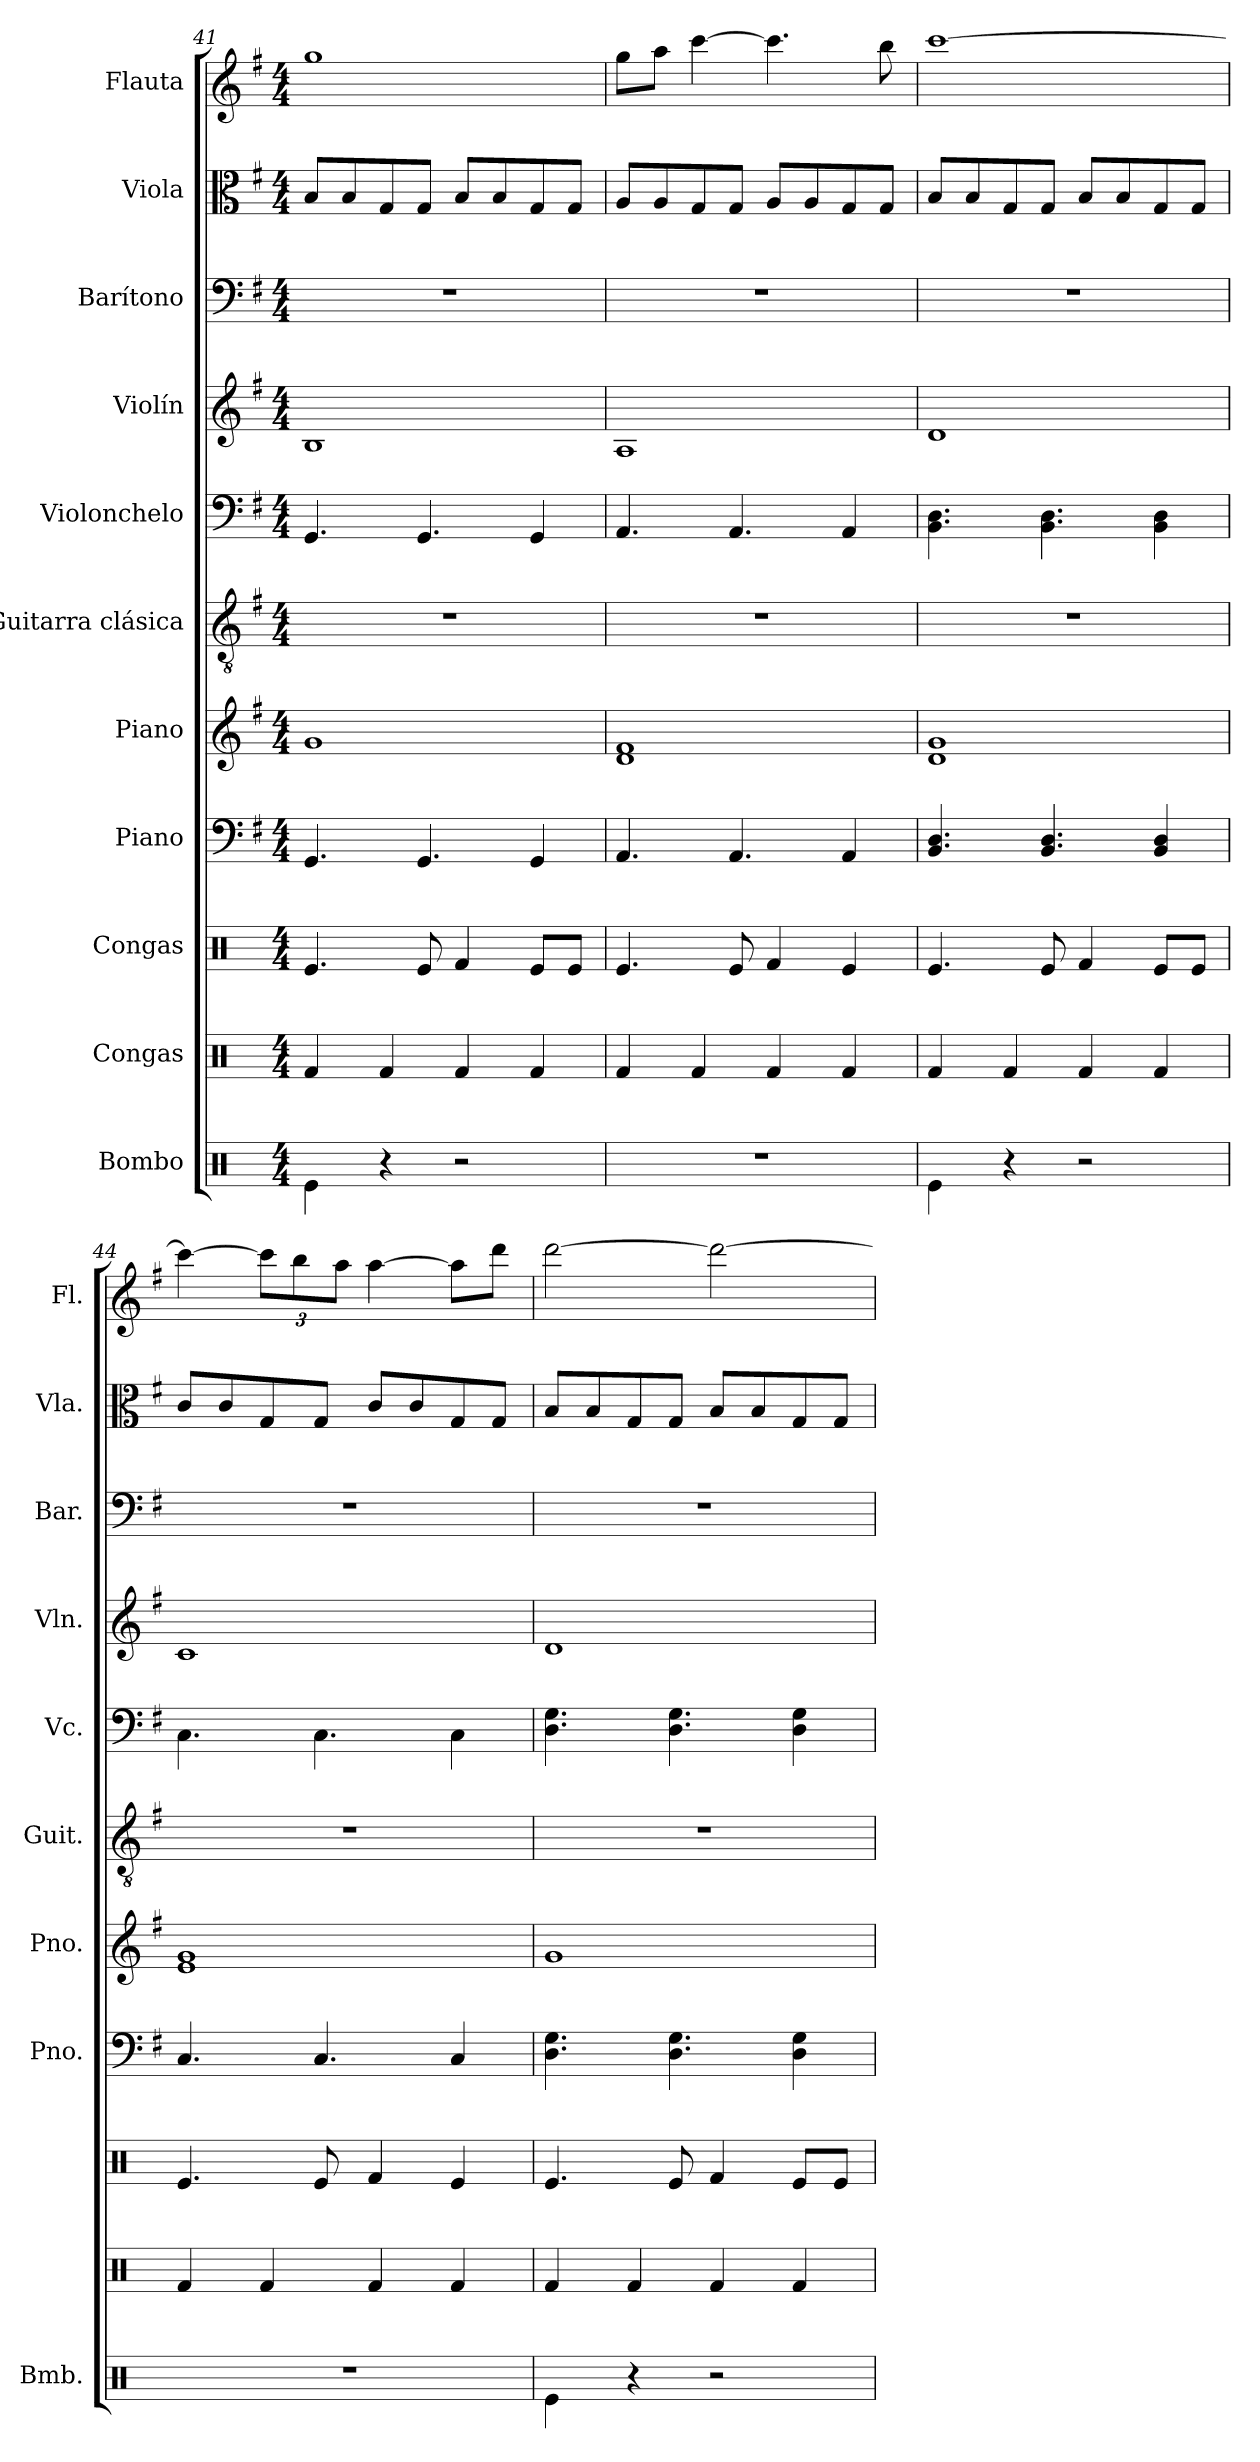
**kern	**kern	**kern	**kern	**kern	**kern	**kern	**kern	**kern	**kern	**kern
*part11	*part10	*part9	*part8	*part7	*part6	*part5	*part4	*part3	*part2	*part1
*staff11	*staff10	*staff9	*staff8	*staff7	*staff6	*staff5	*staff4	*staff3	*staff2	*staff1
*I"Bombo	*I"Congas	*I"Congas	*I"Piano	*I"Piano	*I"Guitarra clásica	*I"Violonchelo	*I"Violín	*I"Barítono	*I"Viola	*I"Flauta
*I'Bmb.	*	*	*I'Pno.	*I'Pno.	*I'Guit.	*I'Vc.	*I'Vln.	*I'Bar.	*I'Vla.	*I'Fl.
!!LO:PB:g=z
*clefX	*clefX	*clefX	*clefF4	*clefG2	*clefGv2	*clefF4	*clefG2	*clefF4	*clefC3	*clefG2
*k[]	*k[]	*k[]	*k[f#]	*k[f#]	*k[f#]	*k[f#]	*k[f#]	*k[f#]	*k[f#]	*k[f#]
*M4/4	*M4/4	*M4/4	*M4/4	*M4/4	*M4/4	*M4/4	*M4/4	*M4/4	*M4/4	*M4/4
=41	=41	=41	=41	=41	=41	=41	=41	=41	=41	=41
4Re\	4Rf/	4.Re/	4.GG/	1g	1r	4.GG/	1B	1r	8B/L	1gg
.	.	.	.	.	.	.	.	.	8B/	.
4r	4Rf/	.	.	.	.	.	.	.	8G/	.
.	.	8Re/	4.GG/	.	.	4.GG/	.	.	8G/J	.
2r	4Rf/	4Rf/	.	.	.	.	.	.	8B/L	.
.	.	.	.	.	.	.	.	.	8B/	.
.	4Rf/	8Re/L	4GG/	.	.	4GG/	.	.	8G/	.
.	.	8Re/J	.	.	.	.	.	.	8G/J	.
=42	=42	=42	=42	=42	=42	=42	=42	=42	=42	=42
1r	4Rf/	4.Re/	4.AA/	1d 1f#	1r	4.AA/	1A	1r	8A/L	8gg\L
.	.	.	.	.	.	.	.	.	8A/	8aa\J
.	4Rf/	.	.	.	.	.	.	.	8G/	[4ccc\
.	.	8Re/	4.AA/	.	.	4.AA/	.	.	8G/J	.
.	4Rf/	4Rf/	.	.	.	.	.	.	8A/L	4.ccc\]
.	.	.	.	.	.	.	.	.	8A/	.
.	4Rf/	4Re/	4AA/	.	.	4AA/	.	.	8G/	.
.	.	.	.	.	.	.	.	.	8G/J	8bb\
=43	=43	=43	=43	=43	=43	=43	=43	=43	=43	=43
4Re\	4Rf/	4.Re/	4.BB/ 4.D/	1d 1g	1r	4.BB\ 4.D\	1d	1r	8B/L	[1ccc
.	.	.	.	.	.	.	.	.	8B/	.
4r	4Rf/	.	.	.	.	.	.	.	8G/	.
.	.	8Re/	4.BB/ 4.D/	.	.	4.BB\ 4.D\	.	.	8G/J	.
2r	4Rf/	4Rf/	.	.	.	.	.	.	8B/L	.
.	.	.	.	.	.	.	.	.	8B/	.
.	4Rf/	8Re/L	4BB/ 4D/	.	.	4BB\ 4D\	.	.	8G/	.
.	.	8Re/J	.	.	.	.	.	.	8G/J	.
=44	=44	=44	=44	=44	=44	=44	=44	=44	=44	=44
1r	4Rf/	4.Re/	4.C/	1e 1g	1r	4.C\	1c	1r	8c/L	4ccc\_
.	.	.	.	.	.	.	.	.	8c/	.
*	*	*	*	*	*	*	*	*	*	*Xbrackettup
.	4Rf/	.	.	.	.	.	.	.	8G/	12ccc\L]
.	.	.	.	.	.	.	.	.	.	12bb\
.	.	8Re/	4.C/	.	.	4.C\	.	.	8G/J	.
.	.	.	.	.	.	.	.	.	.	12aa\J
.	4Rf/	4Rf/	.	.	.	.	.	.	8c/L	[4aa\
.	.	.	.	.	.	.	.	.	8c/	.
.	4Rf/	4Re/	4C/	.	.	4C\	.	.	8G/	8aa\L]
.	.	.	.	.	.	.	.	.	8G/J	8ddd\J
=45	=45	=45	=45	=45	=45	=45	=45	=45	=45	=45
4Re\	4Rf/	4.Re/	4.D\ 4.G\	1g	1r	4.D\ 4.G\	1d	1r	8B/L	[2ddd\
.	.	.	.	.	.	.	.	.	8B/	.
4r	4Rf/	.	.	.	.	.	.	.	8G/	.
.	.	8Re/	4.D\ 4.G\	.	.	4.D\ 4.G\	.	.	8G/J	.
2r	4Rf/	4Rf/	.	.	.	.	.	.	8B/L	2ddd\_
.	.	.	.	.	.	.	.	.	8B/	.
.	4Rf/	8Re/L	4D\ 4G\	.	.	4D\ 4G\	.	.	8G/	.
.	.	8Re/J	.	.	.	.	.	.	8G/J	.
=	=	=	=	=	=	=	=	=	=	=
*-	*-	*-	*-	*-	*-	*-	*-	*-	*-	*-
